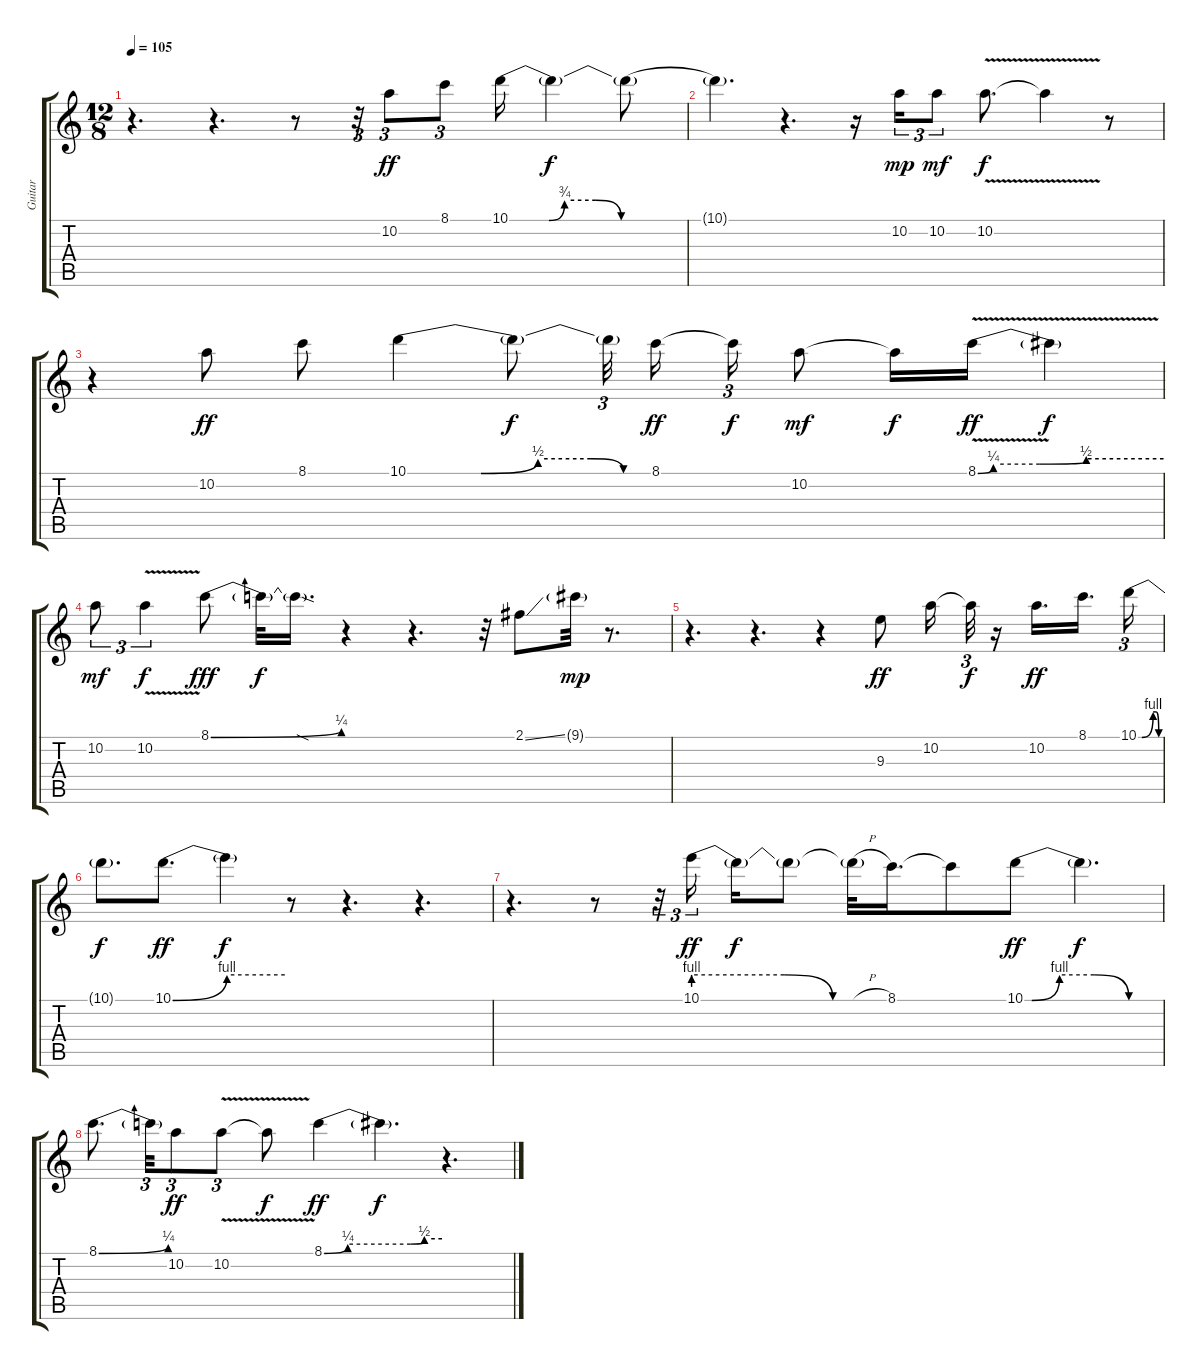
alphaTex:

\track ("Guitar" "Guitar") {instrument overdrivenguitar}
\staff {score tabs}
\tuning (E4 B3 G3 D3 A2 E2) {hide}
\ts (12 8)
\tempo 105
\clef g2
\ks c
r.4{d dy mf} r.4{d} r.8 r.32{tu (3 2)} 10.2.8{tu (3 2) dy ff} 8.1.8{tu (3 2)} 10.1{be (custom 0 0 20 0 28 3 44 3 57 0 60 0)}.16 10.1{t}.4{dy f} 10.1{be (hold 0 0 60 0) t}.8 |
10.1{be (hold 0 0 60 0) t}.4{d} r.4{d} r.16 10.2.16{tu (3 2) dy mp} 10.2.8{tu (3 2) dy mf} 10.2{v}.8{d dy f volume 7} 10.2{t}.4 r.8 |
r.4 10.2.8{dy ff volume 16} 8.1.8 10.1{be (custom 0 0 18 0 32 2 45 2 53 0 60 0)}.4 10.1{t}.8{dy f} 10.1{t}.32{tu (3 2) beam splitsecondary} 8.1.16{dy ff beam splitsecondary} 8.1{t}.16{tu (3 2) dy f} 10.2.8{dy mf} 10.2{t}.16{dy f} 8.1{be (custom 0 0 5 1 20 1 35 2 60 2) v}.16{dy ff} 8.1{t}.4{dy f} |
10.2.8{tu (3 2) dy mf} 10.2{v}.4{tu (3 2) dy f} 8.1{be (bend 0 0 60 1)}.8{dy fff} 8.1{t}.32{dy f} 8.1{sod t}.16{d} r.4 r.4{d} r.32 2.1{ss}.8 9.1{g}.32{dy mp} r.8{d} |
r.4{d} r.4{d} r.4 9.3.8{dy ff} 10.2.16 10.2{t}.32{tu (3 2) dy f} r.16 10.2.16{d dy ff} 8.1.16{d beam splitsecondary} 10.1{be (custom 0 0 10 0 42 4 50 4 58 0 60 0)}.16{tu (3 2)} |
10.1{t}.8{d dy f} 10.1{be (bend 0 0 60 4)}.8{d dy ff} 10.1{be (hold 0 4 60 4) t}.4{dy f} r.8 r.4{d} r.4{d} |
r.4{d} r.8 r.32{tu (3 2)} 10.1{be (custom 0 4 28 4 43 0 60 0)}.16{tu (3 2) dy ff beam splitsecondary} 10.1{t}.16{dy f} 10.1{t}.8 10.1{h t}.32 8.1.16{d} 8.1{t}.8 10.1{be (custom 0 0 3 0 15 4 30 4 45 0 60 0)}.8{dy ff} 10.1{t}.4{d dy f} |
8.1{be (bend 0 0 60 1)}.8{d} 8.1{t}.32{tu (3 2)} 10.2.8{tu (3 2) dy ff} 10.2{v}.8{tu (3 2)} 10.2{t}.8{dy f} 8.1{be (custom 0 0 12 1 44 1 51 2 60 2)}.4{dy ff} 8.1{t}.4{d dy f} r.4{d}
